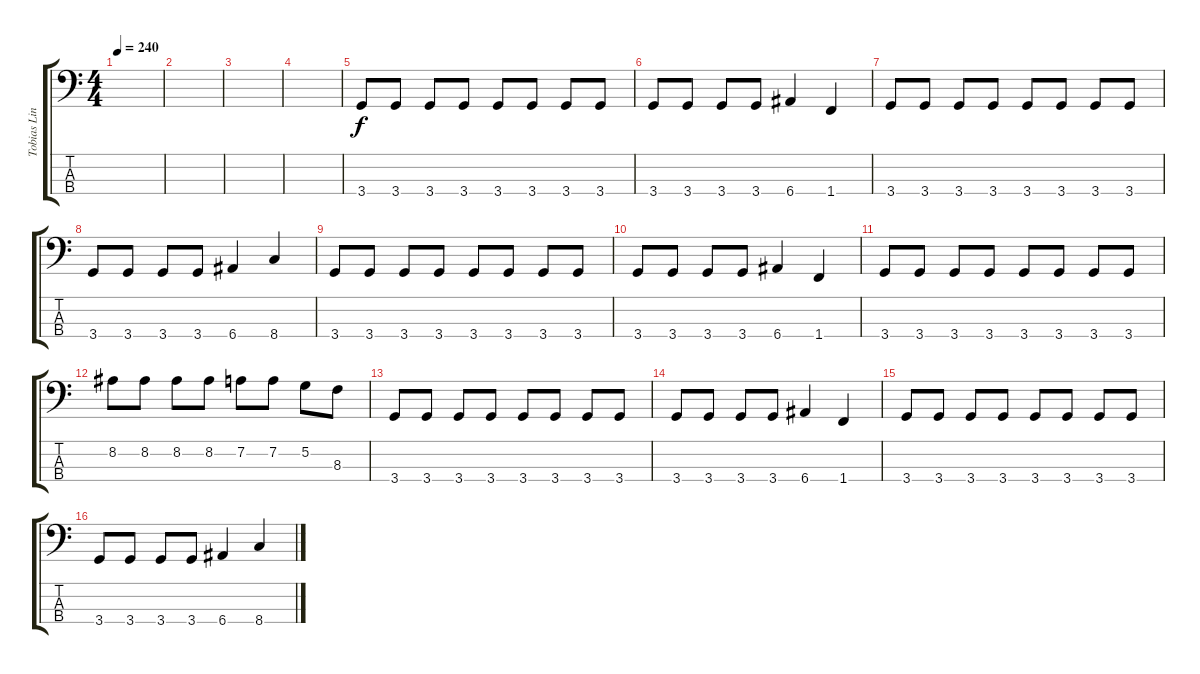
\track ("Tobias Lindqvist" "Tobias Lin") {instrument electricbassfinger}
\staff {score tabs}
\tuning (G2 D2 A1 E1) {hide}
\ts (4 4)
\tempo 240
\clef f4
\ks c
|
|
|
|
3.4.8 3.4.8 3.4.8 3.4.8 3.4.8 3.4.8 3.4.8 3.4.8 |
3.4.8 3.4.8 3.4.8 3.4.8 6.4.4 1.4.4 |
3.4.8 3.4.8 3.4.8 3.4.8 3.4.8 3.4.8 3.4.8 3.4.8 |
3.4.8 3.4.8 3.4.8 3.4.8 6.4.4 8.4.4 |
3.4.8 3.4.8 3.4.8 3.4.8 3.4.8 3.4.8 3.4.8 3.4.8 |
3.4.8 3.4.8 3.4.8 3.4.8 6.4.4 1.4.4 |
3.4.8 3.4.8 3.4.8 3.4.8 3.4.8 3.4.8 3.4.8 3.4.8 |
8.2.8 8.2.8 8.2.8 8.2.8 7.2.8 7.2.8 5.2.8 8.3.8 |
3.4.8 3.4.8 3.4.8 3.4.8 3.4.8 3.4.8 3.4.8 3.4.8 |
3.4.8 3.4.8 3.4.8 3.4.8 6.4.4 1.4.4 |
3.4.8 3.4.8 3.4.8 3.4.8 3.4.8 3.4.8 3.4.8 3.4.8 |
3.4.8 3.4.8 3.4.8 3.4.8 6.4.4 8.4.4
